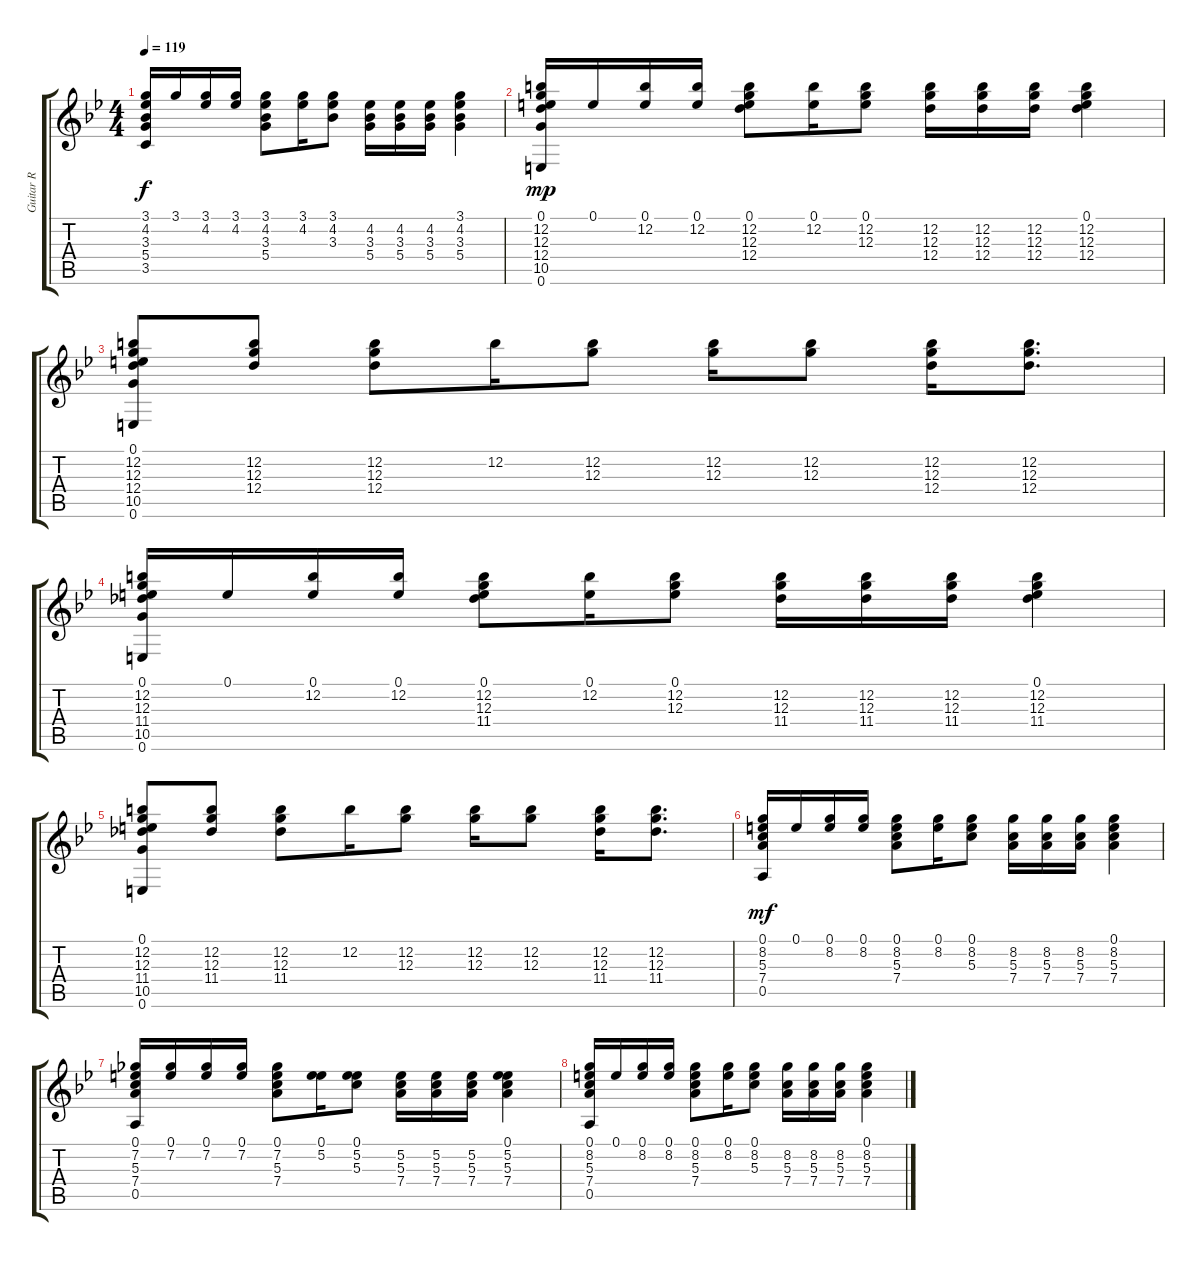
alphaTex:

\track ("Guitar R" "Guitar R") {instrument distortionguitar}
\staff {score tabs}
\tuning (E4 B3 G3 D3 A2 E2) {hide}
\ts (4 4)
\tempo 119
\clef g2
\ks bb
(3.1 4.2 3.3 5.4 3.5).16{dy f} 3.1.16 (3.1 4.2).16 (3.1 4.2).16 (3.1 4.2 3.3 5.4).8 (3.1 4.2).16 (3.1 4.2 3.3).8 (4.2 3.3 5.4).16 (4.2 3.3 5.4).16 (4.2 3.3 5.4).16 (3.1 4.2 3.3 5.4).4 |
(0.1 12.2 12.3 12.4 10.5 0.6).16{dy mp} 0.1.16 (0.1 12.2).16 (0.1 12.2).16 (0.1 12.2 12.3 12.4).8 (0.1 12.2).16 (0.1 12.2 12.3).8 (12.2 12.3 12.4).16 (12.2 12.3 12.4).16 (12.2 12.3 12.4).16 (0.1 12.2 12.3 12.4).4 |
(0.1 12.2 12.3 12.4 10.5 0.6).8 (12.2 12.3 12.4).8 (12.2 12.3 12.4).8 12.2.16 (12.2 12.3).8 (12.2 12.3).16 (12.2 12.3).8 (12.2 12.3 12.4).16 (12.2 12.3 12.4).8{d} |
(0.1 12.2 12.3 11.4 10.5 0.6).16 0.1.16 (0.1 12.2).16 (0.1 12.2).16 (0.1 12.2 12.3 11.4).8 (0.1 12.2).16 (0.1 12.2 12.3).8 (12.2 12.3 11.4).16 (12.2 12.3 11.4).16 (12.2 12.3 11.4).16 (0.1 12.2 12.3 11.4).4 |
(0.1 12.2 12.3 11.4 10.5 0.6).8 (12.2 12.3 11.4).8 (12.2 12.3 11.4).8 12.2.16 (12.2 12.3).8 (12.2 12.3).16 (12.2 12.3).8 (12.2 12.3 11.4).16 (12.2 12.3 11.4).8{d} |
(0.1 8.2 5.3 7.4 0.5).16{dy mf} 0.1.16 (0.1 8.2).16 (0.1 8.2).16 (0.1 8.2 5.3 7.4).8 (0.1 8.2).16 (0.1 8.2 5.3).8 (8.2 5.3 7.4).16 (8.2 5.3 7.4).16 (8.2 5.3 7.4).16 (0.1 8.2 5.3 7.4).4 |
(0.1 7.2 5.3 7.4 0.5).16 (0.1 7.2).16 (0.1 7.2).16 (0.1 7.2).16 (0.1 7.2 5.3 7.4).8 (0.1 5.2).16 (0.1 5.2 5.3).8 (5.2 5.3 7.4).16 (5.2 5.3 7.4).16 (5.2 5.3 7.4).16 (0.1 5.2 5.3 7.4).4 |
(0.1 8.2 5.3 7.4 0.5).16 0.1.16 (0.1 8.2).16 (0.1 8.2).16 (0.1 8.2 5.3 7.4).8 (0.1 8.2).16 (0.1 8.2 5.3).8 (8.2 5.3 7.4).16 (8.2 5.3 7.4).16 (8.2 5.3 7.4).16 (0.1 8.2 5.3 7.4).4
